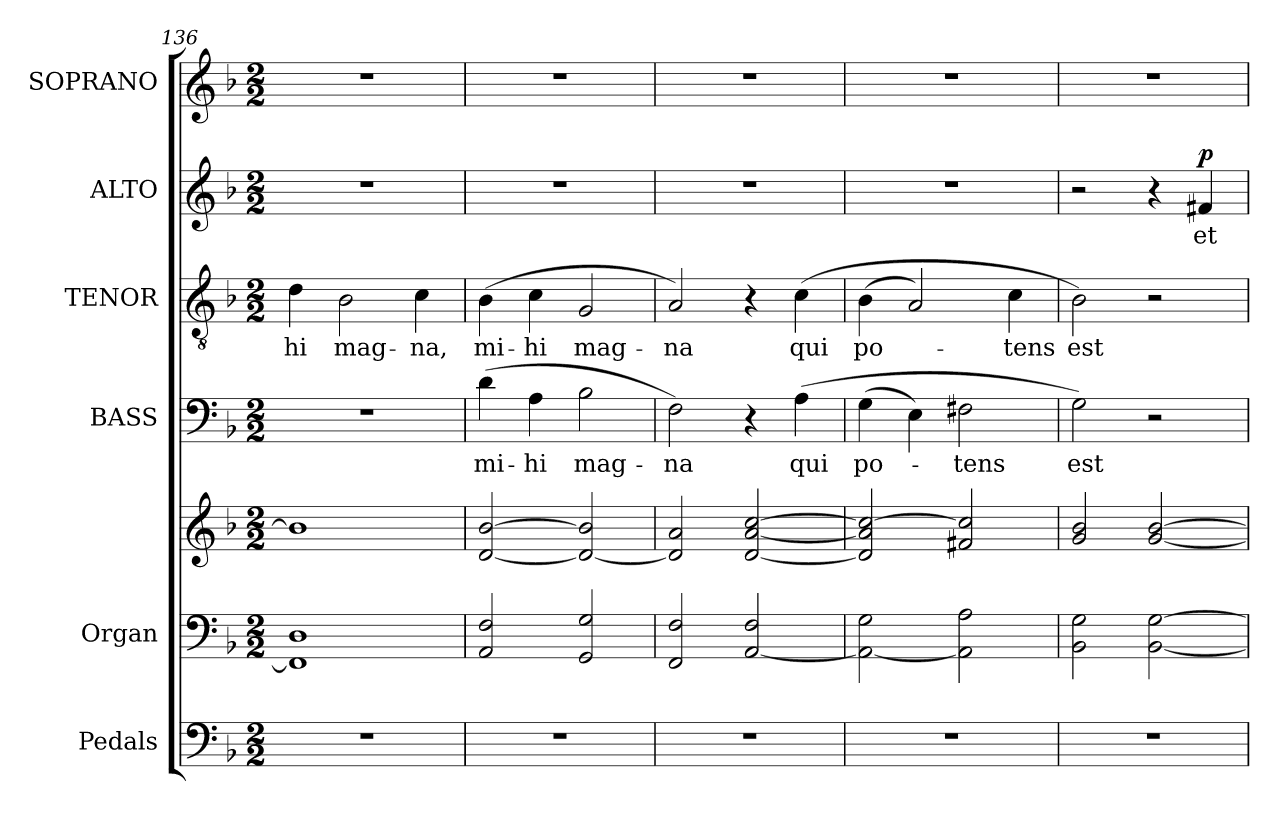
**kern	**kern	**kern	**kern	**text	**kern	**text	**kern	**text	**dynam	**kern
*part6	*part5	*part5	*part4	*part4	*part3	*part3	*part2	*part2	*part2	*part1
*staff7	*staff6	*staff5	*staff4	*staff4	*staff3	*staff3	*staff2	*staff2	*staff2	*staff1
*I"Pedals	*I"Organ	*	*I"BASS	*	*I"TENOR	*	*I"ALTO	*	*	*I"SOPRANO
*I'Ped.	*I'Org.	*	*I'B.	*	*I'T.	*	*I'A.	*	*	*I'S.
!!LO:LB:g=z
*clefF4	*clefF4	*clefG2	*clefF4	*	*clefGv2	*	*clefG2	*	*	*clefG2
*	*	*	*	*	*ITrd7c12	*	*	*	*	*
*k[b-]	*k[b-]	*k[b-]	*k[b-]	*	*k[b-]	*	*k[b-]	*	*	*k[b-]
*F:	*F:	*F:	*F:	*	*F:	*	*F:	*	*	*F:
*M2/2	*M2/2	*M2/2	*M2/2	*	*M2/2	*	*M2/2	*	*	*M2/2
=136	=136	=136	=136	=136	=136	=136	=136	=136	=136	=136
!	!	!	!	!	!	!LO:LY:b:color=#000000	!	!	!	!
1r	1FFi] 1Di	1b-i]	1r	.	4Di\	-hi	1r	.	.	1r
!	!	!	!	!	!	!LO:LY:b:color=#000000	!	!	!	!
.	.	.	.	.	2BB-i\	mag-	.	.	.	.
!	!	!	!	!	!	!LO:LY:b:color=#000000	!	!	!	!
.	.	.	.	.	4Ci\	-na,	.	.	.	.
=137	=137	=137	=137	=137	=137	=137	=137	=137	=137	=137
!	!	!	!	!LO:LY:b:color=#000000	!	!	!	!	!	!
!	!	!	!	!	!	!LO:LY:b:color=#000000	!	!	!	!
1r	2AAi/ 2Fi	[<2di/ [>2b-i	(4di\	mi-	(4BB-i\	mi-	1r	.	.	1r
!	!	!	!	!LO:LY:b:color=#000000	!	!	!	!	!	!
!	!	!	!	!	!	!LO:LY:b:color=#000000	!	!	!	!
.	.	.	4Ai\	-hi	4Ci\	-hi	.	.	.	.
!	!	!	!	!LO:LY:b:color=#000000	!	!	!	!	!	!
!	!	!	!	!	!	!LO:LY:b:color=#000000	!	!	!	!
.	2GGi/ 2Gi	2di/_< 2b-i]	2B-i\	mag-	2GGi/	mag-	.	.	.	.
=138	=138	=138	=138	=138	=138	=138	=138	=138	=138	=138
!	!	!	!	!LO:LY:b:color=#000000	!	!	!	!	!	!
!	!	!	!	!	!	!LO:LY:b:color=#000000	!	!	!	!
1r	2FFi/ 2Fi	2di/] 2ai	2Fi\)	-na	2AAi/)	-na	1r	.	.	1r
.	[<2AAi/ 2Fi	[<2di/ [<2ai [>2cci	4r	.	4r	.	.	.	.	.
!	!	!	!	!LO:LY:b:color=#000000	!	!	!	!	!	!
!	!	!	!	!	!	!LO:LY:b:color=#000000	!	!	!	!
.	.	.	(4Ai\	qui	(4Ci\	qui	.	.	.	.
=139	=139	=139	=139	=139	=139	=139	=139	=139	=139	=139
!	!	!	!	!LO:LY:b:color=#000000	!	!	!	!	!	!
!	!	!	!	!	!	!LO:LY:b:color=#000000	!	!	!	!
1r	2AAi\_< 2Gi	2di/] 2ai] 2cci_>	(4Gi\	po-	(4BB-i\	po-	1r	.	.	1r
.	.	.	4Ei\)	.	2AAi/)	.	.	.	.	.
!	!	!	!	!LO:LY:b:color=#000000	!	!	!	!	!	!
.	2AAi\] 2Ai	2f#Xi/ 2cci]	2F#Xi\	-tens	.	.	.	.	.	.
!	!	!	!	!	!	!LO:LY:b:color=#000000	!	!	!	!
.	.	.	.	.	4Ci\	-tens	.	.	.	.
=140	=140	=140	=140	=140	=140	=140	=140	=140	=140	=140
!	!	!	!	!LO:LY:b:color=#000000	!	!	!	!	!	!
!	!	!	!	!	!	!LO:LY:b:color=#000000	!	!	!	!
1r	2BB-i\ 2Gi	2gi/ 2b-i	2Gi\)	est	2BB-i\)	est	2r	.	.	1r
.	[<2BB-i\ [>2Gi	[<2gi/ [>2b-i	2r	.	2r	.	4r	.	.	.
!	!	!	!	!	!	!	!	!LO:LY:b:color=#000000	!	!
.	.	.	.	.	.	.	4f#Xi/	et	p	.
=	=	=	=	=	=	=	=	=	=	=
*-	*-	*-	*-	*-	*-	*-	*-	*-	*-	*-
